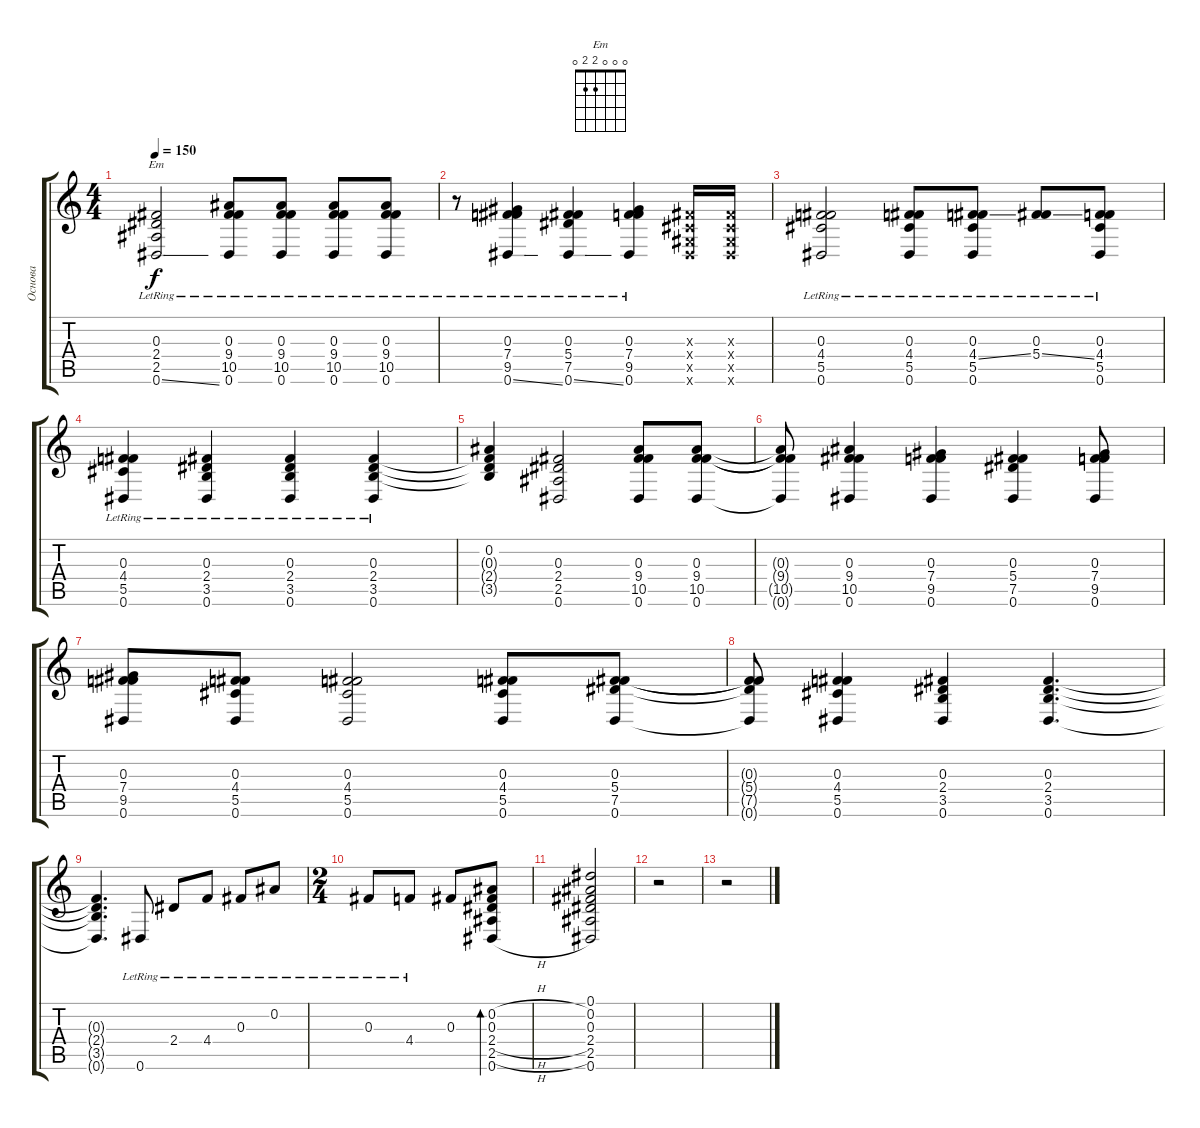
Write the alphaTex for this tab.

\track ("Основа" "Основа") {instrument acousticguitarsteel}
\staff {score tabs}
\tuning (Eb4 Bb3 Gb3 Db3 Ab2 Eb2) {hide}
\chord ("Em" 0 0 0 2 2 0)
\ts (4 4)
\tempo 150
\clef g2
\ks c
(0.3 2.4{lr} 2.5{lr} 0.6{ss lr}).2{ch "Em" dy f} (0.3 9.4{lr} 10.5{lr} 0.6{lr}).8 (0.3 9.4{lr} 10.5{lr} 0.6{lr}).8 (0.3 9.4{lr} 10.5{lr} 0.6{lr}).8 (0.3 9.4{lr} 10.5{lr} 0.6{lr}).8 |
r.8 (0.3 7.4{lr} 9.5{lr} 0.6{ss lr}).4 (0.3 5.4{lr} 7.5{lr} 0.6{ss lr}).4 (0.3 7.4{lr} 9.5{lr} 0.6{lr}).4 (0.3{x} 0.4{x} 0.5{x} 0.6{x}).16 (0.3{x} 0.4{x} 0.5{x} 0.6{x}).16 |
(0.3 4.4{lr} 5.5{lr} 0.6{lr}).2 (0.3 4.4{lr} 5.5{lr} 0.6{lr}).8 (0.3 4.4{ss lr} 5.5{lr} 0.6{lr}).8 (0.3 5.4{ss lr}).8 (0.3 4.4{lr} 5.5{lr} 0.6{lr}).8 |
(0.3 4.4{lr} 5.5{lr} 0.6{lr}).4 (0.3 2.4{lr} 3.5{lr} 0.6{lr}).4 (0.3 2.4{lr} 3.5{lr} 0.6{lr}).4 (0.3 2.4{lr} 3.5{lr} 0.6{lr}).4 |
(0.2 0.3{t} 2.4{t} 3.5{t}).4 (0.3 2.4 2.5 0.6).2 (0.3 9.4 10.5 0.6).8 (0.3 9.4 10.5 0.6).8 |
(0.3{t} 9.4{t} 10.5{t} 0.6{t}).8 (0.3 9.4 10.5 0.6).4 (0.3 7.4 9.5 0.6).4 (0.3 5.4 7.5 0.6).4 (0.3 7.4 9.5 0.6).8 |
(0.3 7.4 9.5 0.6).8 (0.3 4.4 5.5 0.6).8 (0.3 4.4 5.5 0.6).2 (0.3 4.4 5.5 0.6).8 (0.3 5.4 7.5 0.6).8 |
(0.3{t} 5.4{t} 7.5{t} 0.6{t}).8 (0.3 4.4 5.5 0.6).4 (0.3 2.4 3.5 0.6).4 (0.3 2.4 3.5 0.6).4{d} |
(0.3{t} 2.4{t} 3.5{t} 0.6{t}).4{d} 0.6{lr}.8 2.4{lr}.8 4.4{lr}.8 0.3{lr}.8 0.2{lr}.8 |
\ts (2 4)
0.3{lr}.8 4.4{lr}.8 0.3.8 (0.2{h} 0.3 2.4{h} 2.5{h} 0.6{h}).8{bd 240} |
(0.1 0.2 0.3 2.4 2.5 0.6).2 |
r.2 |
r.2
